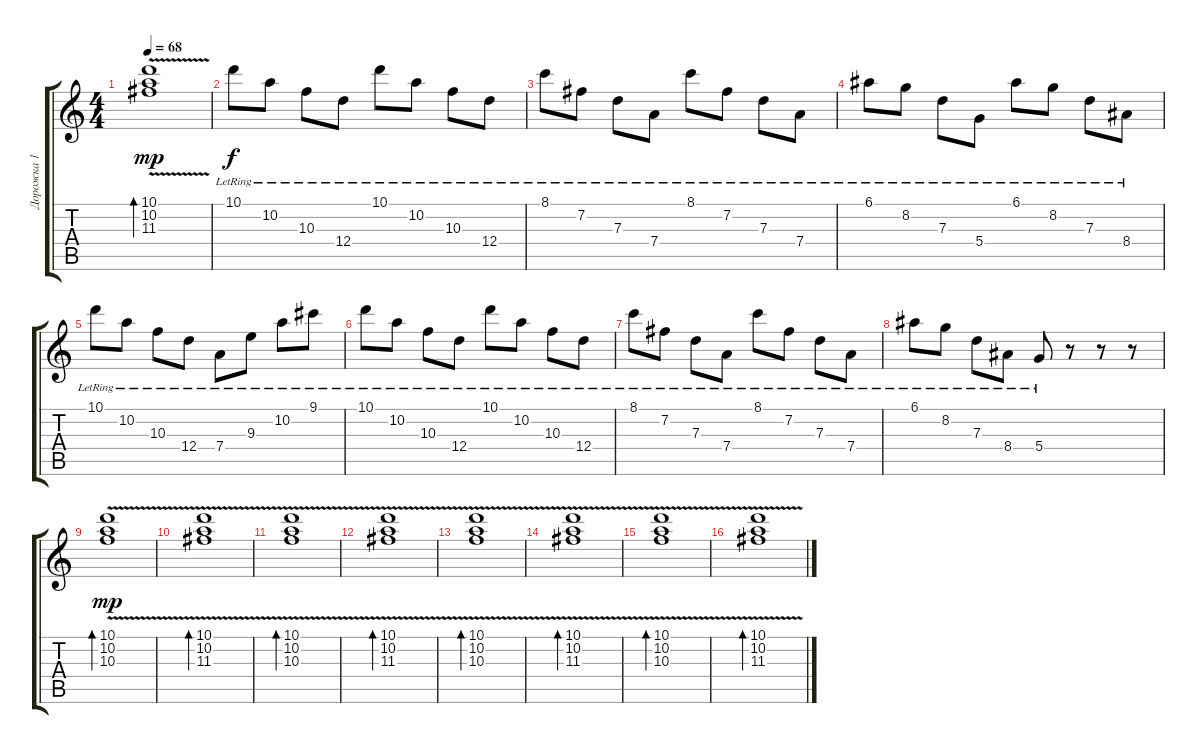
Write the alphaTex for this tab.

\track ("Дорожка 1" "Дорожка 1") {instrument electricguitarjazz}
\staff {score tabs}
\tuning (E4 B3 G3 D3 A2 E2) {hide}
\ts (4 4)
\tempo 68
\clef g2
\ks c
(10.1{v} 10.2{v} 11.3{v}).1{bd 120 dy mp} |
10.1{lr}.8{dy f} 10.2{lr}.8 10.3{lr}.8 12.4{lr}.8 10.1{lr}.8 10.2{lr}.8 10.3{lr}.8 12.4{lr}.8 |
8.1{lr}.8 7.2{lr}.8 7.3{lr}.8 7.4{lr}.8 8.1{lr}.8 7.2{lr}.8 7.3{lr}.8 7.4{lr}.8 |
6.1{lr}.8 8.2{lr}.8 7.3{lr}.8 5.4{lr}.8 6.1{lr}.8 8.2{lr}.8 7.3{lr}.8 8.4{lr}.8 |
10.1{lr}.8 10.2{lr}.8 10.3{lr}.8 12.4{lr}.8 7.4{lr}.8 9.3{lr}.8 10.2{lr}.8 9.1{lr}.8 |
10.1{lr}.8 10.2{lr}.8 10.3{lr}.8 12.4{lr}.8 10.1{lr}.8 10.2{lr}.8 10.3{lr}.8 12.4{lr}.8 |
8.1{lr}.8 7.2{lr}.8 7.3{lr}.8 7.4{lr}.8 8.1{lr}.8 7.2{lr}.8 7.3{lr}.8 7.4{lr}.8 |
6.1{lr}.8 8.2{lr}.8 7.3{lr}.8 8.4{lr}.8 5.4{lr}.8 r.8 r.8 r.8 |
(10.1{v} 10.2{v} 10.3{v}).1{bd 120 dy mp} |
(10.1{v} 10.2{v} 11.3{v}).1{bd 120} |
(10.1{v} 10.2{v} 10.3{v}).1{bd 120} |
(10.1{v} 10.2{v} 11.3{v}).1{bd 120} |
(10.1{v} 10.2{v} 10.3{v}).1{bd 120} |
(10.1{v} 10.2{v} 11.3{v}).1{bd 120} |
(10.1{v} 10.2{v} 10.3{v}).1{bd 120} |
(10.1{v} 10.2{v} 11.3{v}).1{bd 120}
